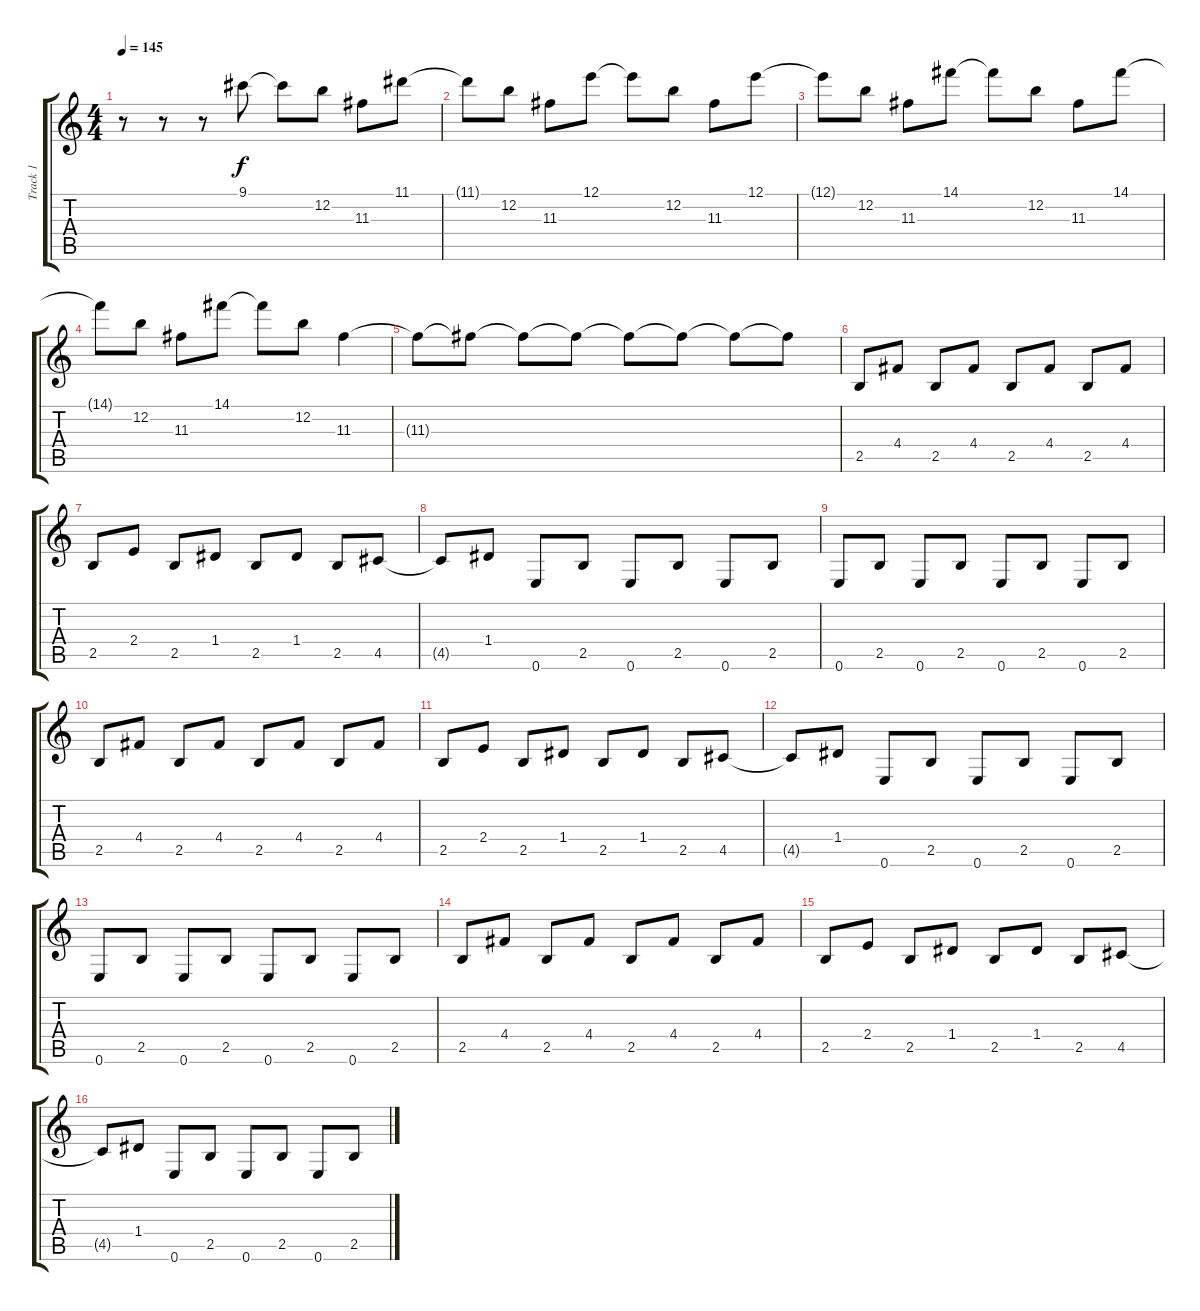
\track ("Track 1" "Track 1") {instrument electricguitarjazz}
\staff {score tabs}
\tuning (E4 B3 G3 D3 A2 E2) {hide}
\ts (4 4)
\tempo 145
\clef g2
\ks c
r.8{dy f} r.8 r.8 9.1.8 9.1{t}.8 12.2.8 11.3.8 11.1.8 |
11.1{t}.8 12.2.8 11.3.8 12.1.8 12.1{t}.8 12.2.8 11.3.8 12.1.8 |
12.1{t}.8 12.2.8 11.3.8 14.1.8 14.1{t}.8 12.2.8 11.3.8 14.1.8 |
14.1{t}.8 12.2.8 11.3.8 14.1.8 14.1{t}.8 12.2.8 11.3.4 |
11.3{t}.8 11.3{t}.8 11.3{t}.8 11.3{t}.8 11.3{t}.8 11.3{t}.8 11.3{t}.8 11.3{t}.8 |
2.5.8 4.4.8 2.5.8 4.4.8 2.5.8 4.4.8 2.5.8 4.4.8 |
2.5.8 2.4.8 2.5.8 1.4.8 2.5.8 1.4.8 2.5.8 4.5.8 |
4.5{t}.8 1.4.8 0.6.8 2.5.8 0.6.8 2.5.8 0.6.8 2.5.8 |
0.6.8 2.5.8 0.6.8 2.5.8 0.6.8 2.5.8 0.6.8 2.5.8 |
2.5.8 4.4.8 2.5.8 4.4.8 2.5.8 4.4.8 2.5.8 4.4.8 |
2.5.8 2.4.8 2.5.8 1.4.8 2.5.8 1.4.8 2.5.8 4.5.8 |
4.5{t}.8 1.4.8 0.6.8 2.5.8 0.6.8 2.5.8 0.6.8 2.5.8 |
0.6.8 2.5.8 0.6.8 2.5.8 0.6.8 2.5.8 0.6.8 2.5.8 |
2.5.8 4.4.8 2.5.8 4.4.8 2.5.8 4.4.8 2.5.8 4.4.8 |
2.5.8 2.4.8 2.5.8 1.4.8 2.5.8 1.4.8 2.5.8 4.5.8 |
4.5{t}.8 1.4.8 0.6.8 2.5.8 0.6.8 2.5.8 0.6.8 2.5.8
